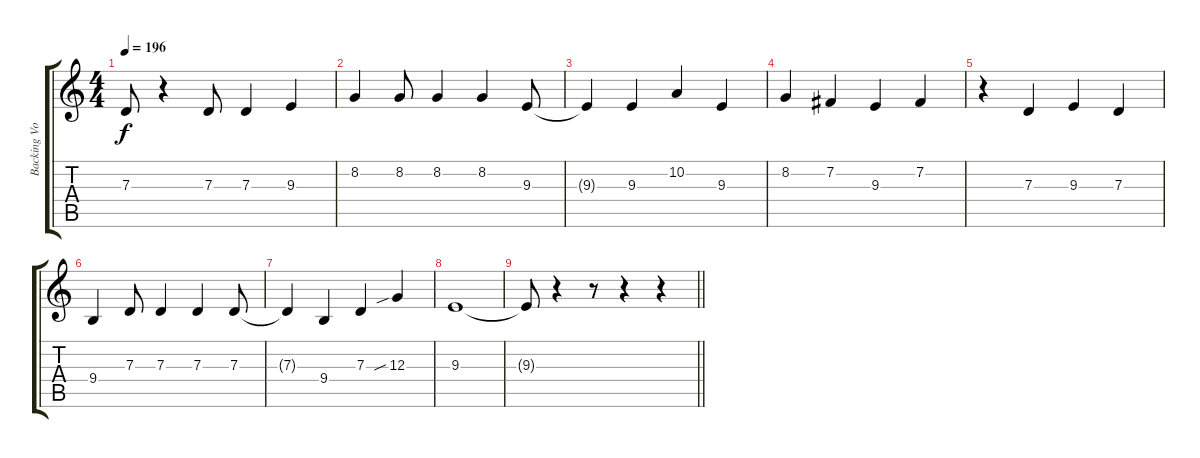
\track ("Backing Vocal" "Backing Vo") {instrument clarinet}
\staff {score tabs}
\tuning (E4 B3 G3 D3 A2 E2) {hide}
\ts (4 4)
\tempo 196
\clef g2
\ks c
7.3{t}.8{dy f} r.4 7.3.8 7.3.4 9.3.4 |
8.2.4 8.2.8 8.2.4 8.2.4 9.3.8 |
9.3{t}.4 9.3.4 10.2.4 9.3.4 |
8.2.4 7.2.4 9.3.4 7.2.4 |
r.4 7.3.4 9.3.4 7.3.4 |
9.4.4 7.3.8 7.3.4 7.3.4 7.3.8 |
7.3{t}.4 9.4.4 7.3.4 12.3{sib}.4 |
9.3.1 |
\barLineRight lightlight
9.3{t}.8 r.4 r.8 r.4 r.4
